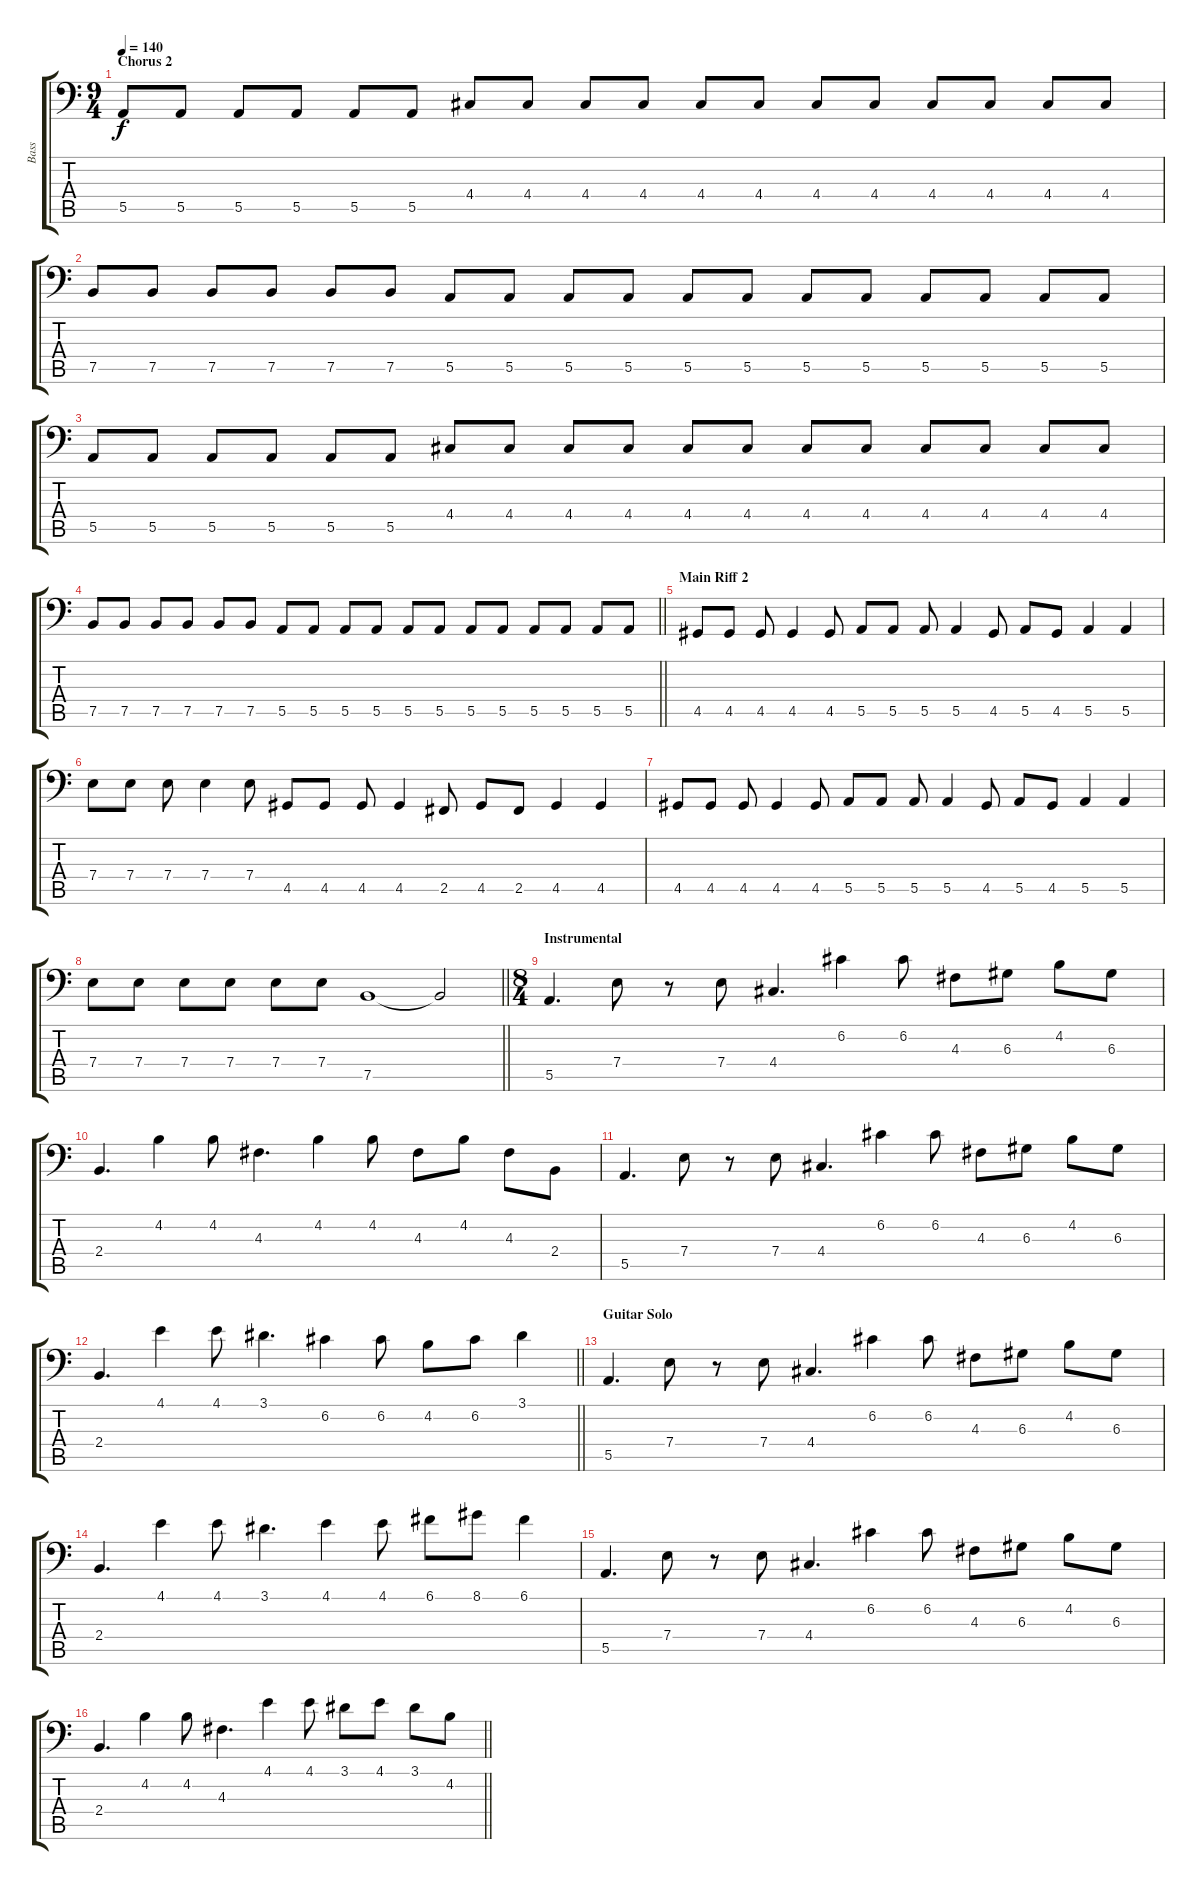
\track ("Bass" "Bass") {instrument electricbassfinger}
\staff {score tabs}
\tuning (C3 G2 D2 A1 E1 B0) {hide}
\ts (9 4)
\section ("" "Chorus 2")
\tempo 140
\clef f4
\ks c
5.5.8{dy f} 5.5.8 5.5.8 5.5.8 5.5.8 5.5.8 4.4.8 4.4.8 4.4.8 4.4.8 4.4.8 4.4.8 4.4.8 4.4.8 4.4.8 4.4.8 4.4.8 4.4.8 |
7.5.8 7.5.8 7.5.8 7.5.8 7.5.8 7.5.8 5.5.8 5.5.8 5.5.8 5.5.8 5.5.8 5.5.8 5.5.8 5.5.8 5.5.8 5.5.8 5.5.8 5.5.8 |
5.5.8 5.5.8 5.5.8 5.5.8 5.5.8 5.5.8 4.4.8 4.4.8 4.4.8 4.4.8 4.4.8 4.4.8 4.4.8 4.4.8 4.4.8 4.4.8 4.4.8 4.4.8 |
\barLineRight lightlight
7.5.8 7.5.8 7.5.8 7.5.8 7.5.8 7.5.8 5.5.8 5.5.8 5.5.8 5.5.8 5.5.8 5.5.8 5.5.8 5.5.8 5.5.8 5.5.8 5.5.8 5.5.8 |
\section ("" "Main Riff 2")
4.5.8 4.5.8 4.5.8 4.5.4 4.5.8 5.5.8 5.5.8 5.5.8 5.5.4 4.5.8 5.5.8 4.5.8 5.5.4 5.5.4 |
7.4.8 7.4.8 7.4.8 7.4.4 7.4.8 4.5.8 4.5.8 4.5.8 4.5.4 2.5.8 4.5.8 2.5.8 4.5.4 4.5.4 |
4.5.8 4.5.8 4.5.8 4.5.4 4.5.8 5.5.8 5.5.8 5.5.8 5.5.4 4.5.8 5.5.8 4.5.8 5.5.4 5.5.4 |
\barLineRight lightlight
7.4.8 7.4.8 7.4.8 7.4.8 7.4.8 7.4.8 7.5.1 7.5{t}.2 |
\ts (8 4)
\section ("" "Instrumental")
5.5.4{d} 7.4.8 r.8 7.4.8 4.4.4{d} 6.2.4 6.2.8 4.3.8 6.3.8 4.2.8 6.3.8 |
2.4.4{d} 4.2.4 4.2.8 4.3.4{d} 4.2.4 4.2.8 4.3.8 4.2.8 4.3.8 2.4.8 |
5.5.4{d} 7.4.8 r.8 7.4.8 4.4.4{d} 6.2.4 6.2.8 4.3.8 6.3.8 4.2.8 6.3.8 |
\barLineRight lightlight
2.4.4{d} 4.1.4 4.1.8 3.1.4{d} 6.2.4 6.2.8 4.2.8 6.2.8 3.1.4 |
\section ("" "Guitar Solo")
5.5.4{d} 7.4.8 r.8 7.4.8 4.4.4{d} 6.2.4 6.2.8 4.3.8 6.3.8 4.2.8 6.3.8 |
2.4.4{d} 4.1.4 4.1.8 3.1.4{d} 4.1.4 4.1.8 6.1.8 8.1.8 6.1.4 |
5.5.4{d} 7.4.8 r.8 7.4.8 4.4.4{d} 6.2.4 6.2.8 4.3.8 6.3.8 4.2.8 6.3.8 |
\barLineRight lightlight
2.4.4{d} 4.2.4 4.2.8 4.3.4{d} 4.1.4 4.1.8 3.1.8 4.1.8 3.1.8 4.2.8
